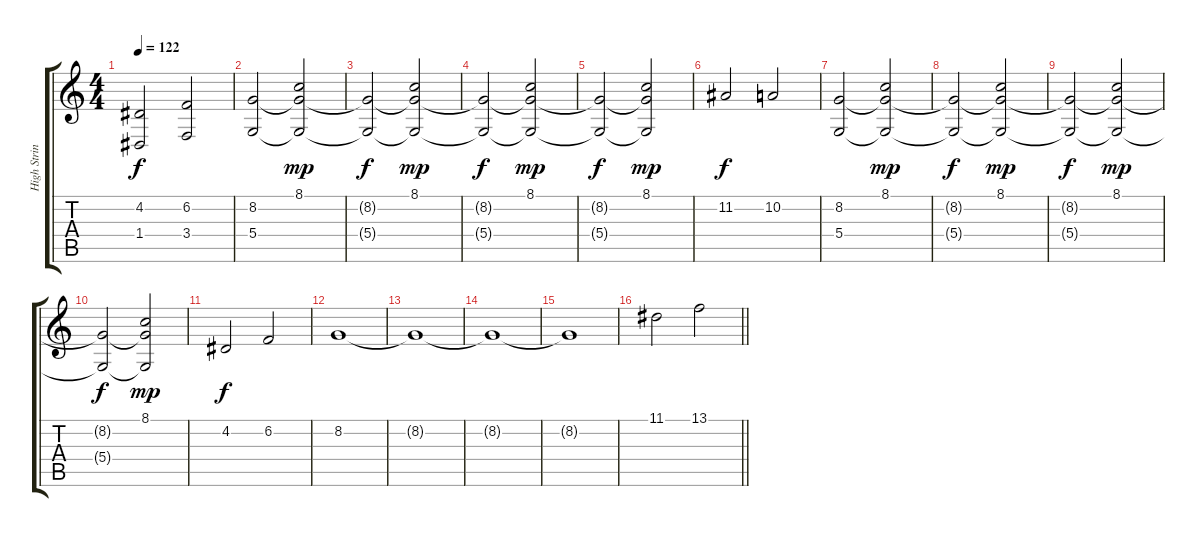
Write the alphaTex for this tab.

\track ("High Strings" "High Strin") {instrument synthstrings1}
\staff {score tabs}
\tuning (E4 B3 G3 D3 A2 E2) {hide}
\ts (4 4)
\tempo 122
\clef g2
\ks c
(4.2 1.4).2{dy f} (6.2 3.4).2 |
(8.2 5.4).2 (8.1 8.2{t} 5.4{t}).2{dy mp} |
(8.2{t} 5.4{t}).2{dy f} (8.1 8.2{t} 5.4{t}).2{dy mp} |
(8.2{t} 5.4{t}).2{dy f} (8.1 8.2{t} 5.4{t}).2{dy mp} |
(8.2{t} 5.4{t}).2{dy f} (8.1 8.2{t} 5.4{t}).2{dy mp} |
11.2.2{dy f} 10.2.2 |
(8.2 5.4).2 (8.1 8.2{t} 5.4{t}).2{dy mp} |
(8.2{t} 5.4{t}).2{dy f} (8.1 8.2{t} 5.4{t}).2{dy mp} |
(8.2{t} 5.4{t}).2{dy f} (8.1 8.2{t} 5.4{t}).2{dy mp} |
(8.2{t} 5.4{t}).2{dy f} (8.1 8.2{t} 5.4{t}).2{dy mp} |
4.2.2{dy f} 6.2.2 |
8.2.1 |
8.2{t}.1 |
8.2{t}.1 |
8.2{t}.1 |
\barLineRight lightlight
11.1.2 13.1.2
